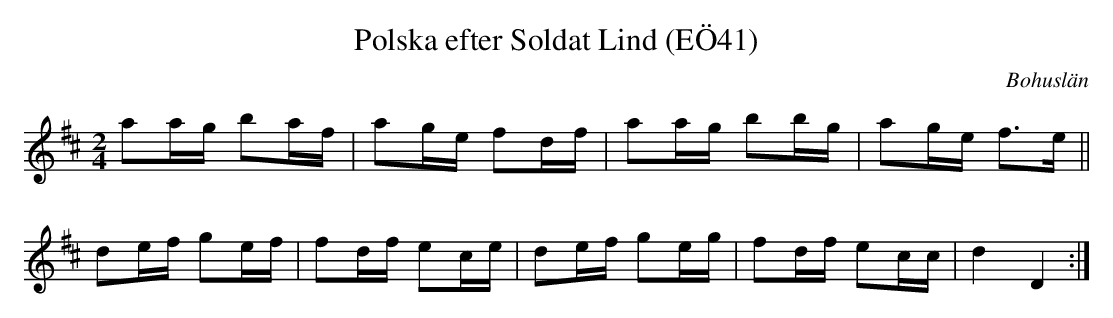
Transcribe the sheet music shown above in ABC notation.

X:1
T:Polska efter Soldat Lind (EÖ41)
O:Bohuslän
M:2/4
L:1/16
K:D
a2ag b2af | a2ge f2df | a2ag b2bg | a2ge f2>e2 ||
d2ef g2ef | f2df e2ce | d2ef g2eg | f2df e2cc | d4 D4 :|
